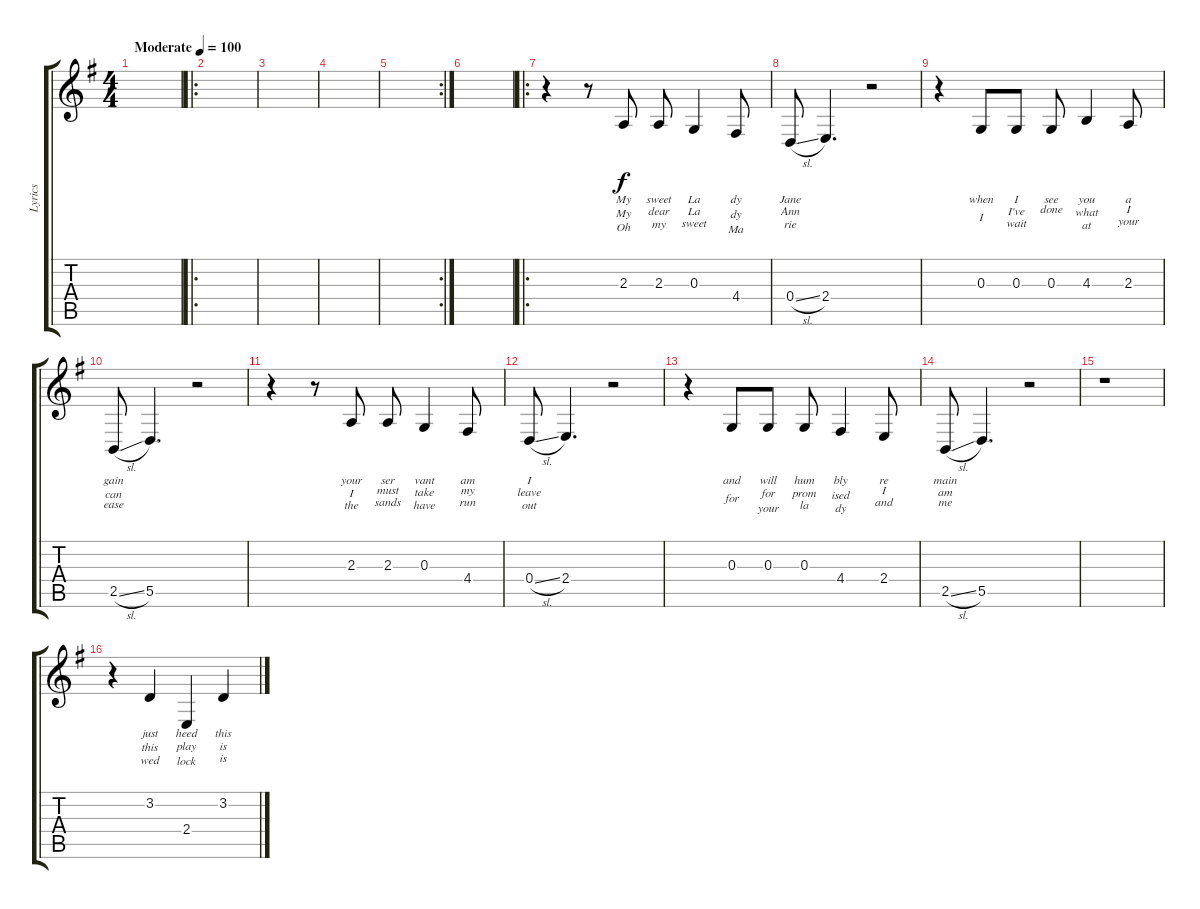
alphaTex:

\track ("Lyrics" "Lyrics") {instrument choiraahs}
\staff {score tabs}
\tuning (E4 B3 G3 D3 A2 E2) {hide}
\ts (4 4)
\tempo (100 "Moderate")
\clef g2
\ks g
|
\ro
|
|
|
\rc 2
|
|
\ro
r.4 r.8 2.3.8{lyrics (0 "My") lyrics (1 "My") lyrics (2 "Oh") lyrics (3 "") lyrics (4 "")} 2.3.8{lyrics (0 "sweet") lyrics (1 "dear") lyrics (2 "my") lyrics (3 "") lyrics (4 "")} 0.3.4{lyrics (0 "La") lyrics (1 "La") lyrics (2 "sweet") lyrics (3 "") lyrics (4 "")} 4.4.8{lyrics (0 "dy") lyrics (1 "dy") lyrics (2 "Ma") lyrics (3 "") lyrics (4 "")} |
0.4{sl}.8{lyrics (0 "Jane") lyrics (1 "Ann") lyrics (2 "rie") lyrics (3 "") lyrics (4 "")} 2.4.4{d lyrics (0 "") lyrics (1 "") lyrics (2 "") lyrics (3 "") lyrics (4 "")} r.2 |
r.4 0.3.8{lyrics (0 "when") lyrics (1 "") lyrics (2 "I") lyrics (3 "") lyrics (4 "")} 0.3.8{lyrics (0 "I") lyrics (1 "I've") lyrics (2 "wait") lyrics (3 "") lyrics (4 "")} 0.3.8{lyrics (0 "see") lyrics (1 "done") lyrics (2 "") lyrics (3 "") lyrics (4 "")} 4.3.4{lyrics (0 "you") lyrics (1 "what") lyrics (2 "at") lyrics (3 "") lyrics (4 "")} 2.3.8{lyrics (0 "a") lyrics (1 "I") lyrics (2 "your") lyrics (3 "") lyrics (4 "")} |
2.5{sl}.8{lyrics (0 "gain") lyrics (1 "can") lyrics (2 "ease") lyrics (3 "") lyrics (4 "")} 5.5.4{d lyrics (0 "") lyrics (1 "") lyrics (2 "") lyrics (3 "") lyrics (4 "")} r.2 |
r.4 r.8 2.3.8{lyrics (0 "your") lyrics (1 "I") lyrics (2 "the") lyrics (3 "") lyrics (4 "")} 2.3.8{lyrics (0 "ser") lyrics (1 "must") lyrics (2 "sands") lyrics (3 "") lyrics (4 "")} 0.3.4{lyrics (0 "vant") lyrics (1 "take") lyrics (2 "have") lyrics (3 "") lyrics (4 "")} 4.4.8{lyrics (0 "am") lyrics (1 "my") lyrics (2 "run") lyrics (3 "") lyrics (4 "")} |
0.4{sl}.8{lyrics (0 "I") lyrics (1 "leave") lyrics (2 "out") lyrics (3 "") lyrics (4 "")} 2.4.4{d lyrics (0 "") lyrics (1 "") lyrics (2 "") lyrics (3 "") lyrics (4 "")} r.2 |
r.4 0.3.8{lyrics (0 "and") lyrics (1 "") lyrics (2 "for") lyrics (3 "") lyrics (4 "")} 0.3.8{lyrics (0 "will") lyrics (1 "for") lyrics (2 "your") lyrics (3 "") lyrics (4 "")} 0.3.8{lyrics (0 "hum") lyrics (1 "prom") lyrics (2 "la") lyrics (3 "") lyrics (4 "")} 4.4.4{lyrics (0 "bly") lyrics (1 "ised") lyrics (2 "dy") lyrics (3 "") lyrics (4 "")} 2.4.8{lyrics (0 "re") lyrics (1 "I") lyrics (2 "and") lyrics (3 "") lyrics (4 "")} |
2.5{sl}.8{lyrics (0 "main") lyrics (1 "am") lyrics (2 "me") lyrics (3 "") lyrics (4 "")} 5.5.4{d lyrics (0 "") lyrics (1 "") lyrics (2 "") lyrics (3 "") lyrics (4 "")} r.2 |
r.1 |
r.4 3.2.4{lyrics (0 "just") lyrics (1 "this") lyrics (2 "wed") lyrics (3 "") lyrics (4 "")} 2.4.4{lyrics (0 "heed") lyrics (1 "play") lyrics (2 "lock") lyrics (3 "") lyrics (4 "")} 3.2.4{lyrics (0 "this") lyrics (1 "is") lyrics (2 "is") lyrics (3 "") lyrics (4 "")}
